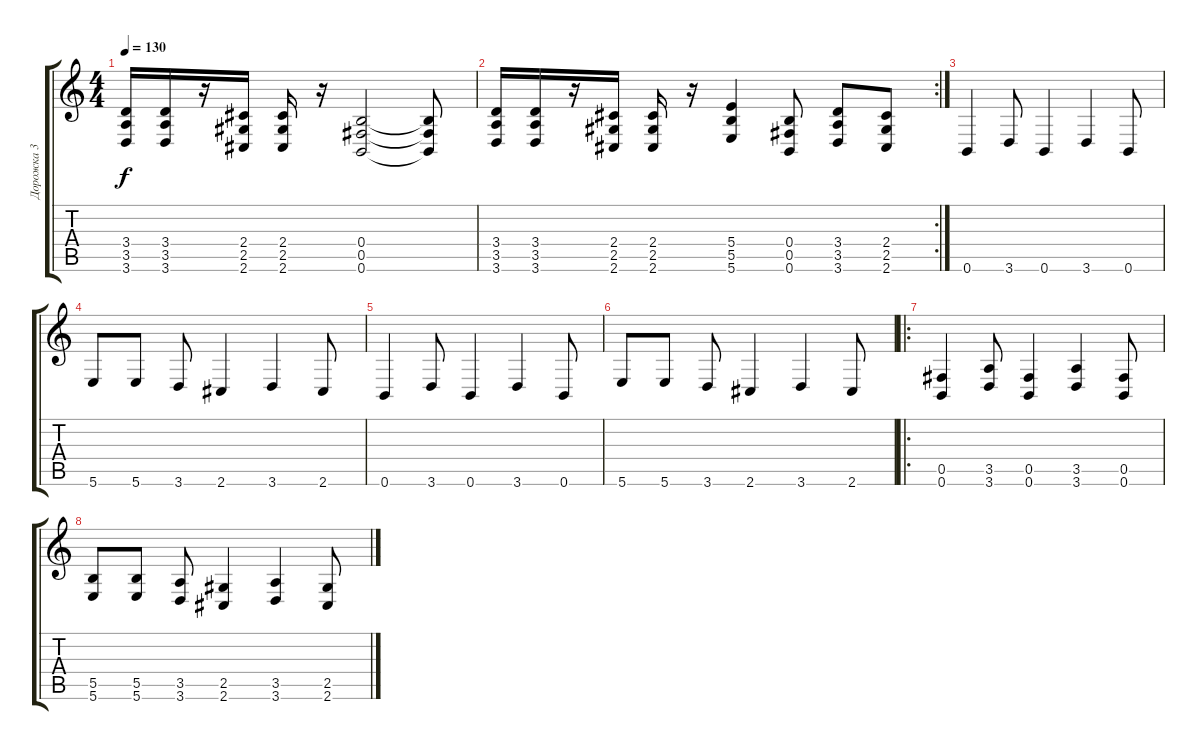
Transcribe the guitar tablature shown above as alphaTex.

\track ("Дорожка 3" "Дорожка 3") {instrument distortionguitar}
\staff {score tabs}
\tuning (Db4 Ab3 E3 B2 Gb2 B1) {hide}
\ts (4 4)
\tempo 130
\clef g2
\ks c
(3.4 3.5 3.6).16{dy f} (3.4 3.5 3.6).16 r.16 (2.4 2.5 2.6).16 (2.4 2.5 2.6).16 r.16 (0.4 0.5 0.6).2 (0.4{t} 0.5{t} 0.6{t}).8 |
\rc 2
(3.4 3.5 3.6).16 (3.4 3.5 3.6).16 r.16 (2.4 2.5 2.6).16 (2.4 2.5 2.6).16 r.16 (5.4 5.5 5.6).4 (0.4 0.5 0.6).8 (3.4 3.5 3.6).8 (2.4 2.5 2.6).8 |
0.6.4 3.6.8 0.6.4 3.6.4 0.6.8 |
5.6.8 5.6.8 3.6.8 2.6.4 3.6.4 2.6.8 |
0.6.4 3.6.8 0.6.4 3.6.4 0.6.8 |
5.6.8 5.6.8 3.6.8 2.6.4 3.6.4 2.6.8 |
\ro
(0.5 0.6).4 (3.5 3.6).8 (0.5 0.6).4 (3.5 3.6).4 (0.5 0.6).8 |
(5.5 5.6).8 (5.5 5.6).8 (3.5 3.6).8 (2.5 2.6).4 (3.5 3.6).4 (2.5 2.6).8
